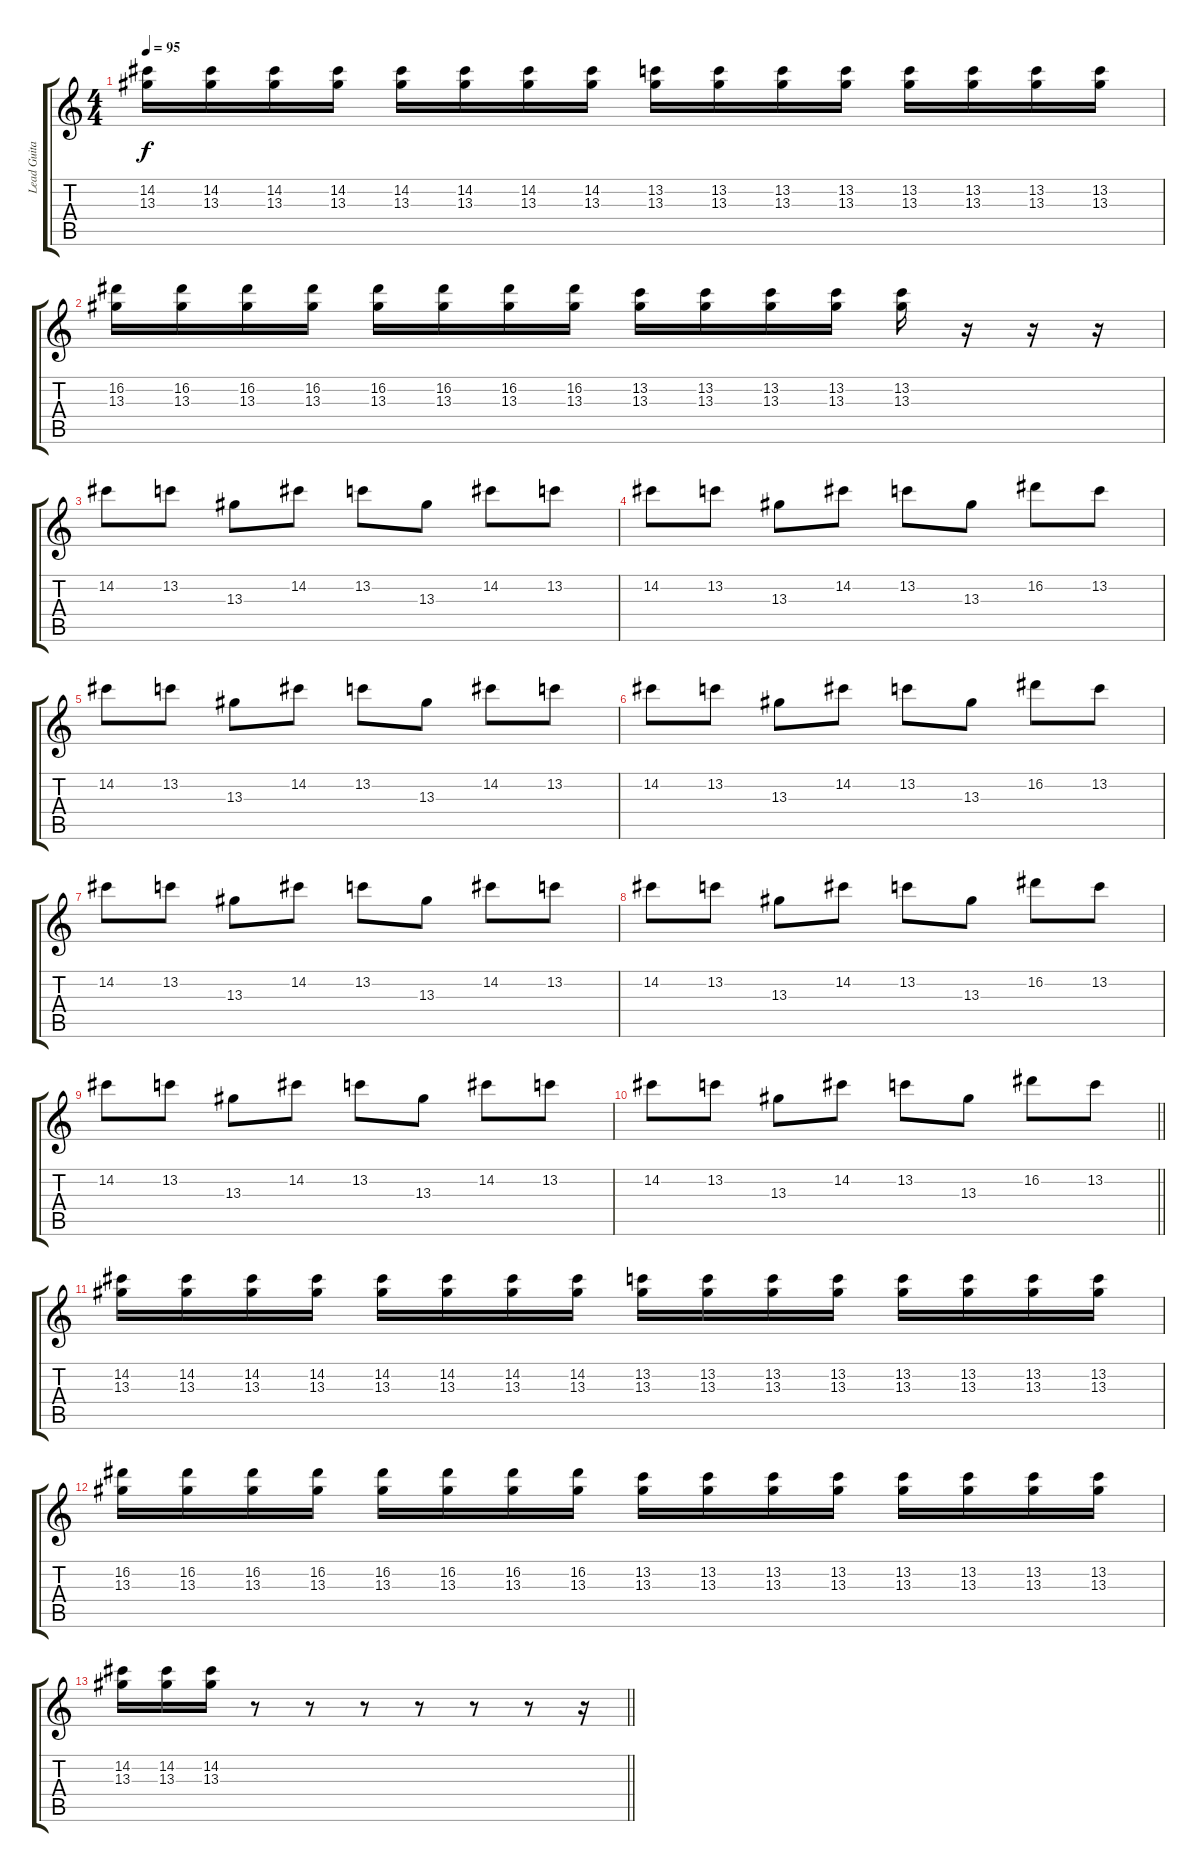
\track ("Lead Guitar" "Lead Guita") {instrument distortionguitar}
\staff {score tabs}
\tuning (E4 B3 G3 D3 A2 E2) {hide}
\ts (4 4)
\tempo 95
\clef g2
\ks c
(14.2 13.3).16{dy f} (14.2 13.3).16 (14.2 13.3).16 (14.2 13.3).16 (14.2 13.3).16 (14.2 13.3).16 (14.2 13.3).16 (14.2 13.3).16 (13.2 13.3).16 (13.2 13.3).16 (13.2 13.3).16 (13.2 13.3).16 (13.2 13.3).16 (13.2 13.3).16 (13.2 13.3).16 (13.2 13.3).16 |
(16.2 13.3).16 (16.2 13.3).16 (16.2 13.3).16 (16.2 13.3).16 (16.2 13.3).16 (16.2 13.3).16 (16.2 13.3).16 (16.2 13.3).16 (13.2 13.3).16 (13.2 13.3).16 (13.2 13.3).16 (13.2 13.3).16 (13.2 13.3).16 r.16 r.16 r.16 |
14.2.8 13.2.8 13.3.8 14.2.8 13.2.8 13.3.8 14.2.8 13.2.8 |
14.2.8 13.2.8 13.3.8 14.2.8 13.2.8 13.3.8 16.2.8 13.2.8 |
14.2.8 13.2.8 13.3.8 14.2.8 13.2.8 13.3.8 14.2.8 13.2.8 |
14.2.8 13.2.8 13.3.8 14.2.8 13.2.8 13.3.8 16.2.8 13.2.8 |
14.2.8 13.2.8 13.3.8 14.2.8 13.2.8 13.3.8 14.2.8 13.2.8 |
14.2.8 13.2.8 13.3.8 14.2.8 13.2.8 13.3.8 16.2.8 13.2.8 |
14.2.8 13.2.8 13.3.8 14.2.8 13.2.8 13.3.8 14.2.8 13.2.8 |
\barLineRight lightlight
14.2.8 13.2.8 13.3.8 14.2.8 13.2.8 13.3.8 16.2.8 13.2.8 |
(14.2 13.3).16 (14.2 13.3).16 (14.2 13.3).16 (14.2 13.3).16 (14.2 13.3).16 (14.2 13.3).16 (14.2 13.3).16 (14.2 13.3).16 (13.2 13.3).16 (13.2 13.3).16 (13.2 13.3).16 (13.2 13.3).16 (13.2 13.3).16 (13.2 13.3).16 (13.2 13.3).16 (13.2 13.3).16 |
(16.2 13.3).16 (16.2 13.3).16 (16.2 13.3).16 (16.2 13.3).16 (16.2 13.3).16 (16.2 13.3).16 (16.2 13.3).16 (16.2 13.3).16 (13.2 13.3).16 (13.2 13.3).16 (13.2 13.3).16 (13.2 13.3).16 (13.2 13.3).16 (13.2 13.3).16 (13.2 13.3).16 (13.2 13.3).16 |
\barLineRight lightlight
(14.2 13.3).16 (14.2 13.3).16 (14.2 13.3).16 r.8 r.8 r.8 r.8 r.8 r.8 r.16
